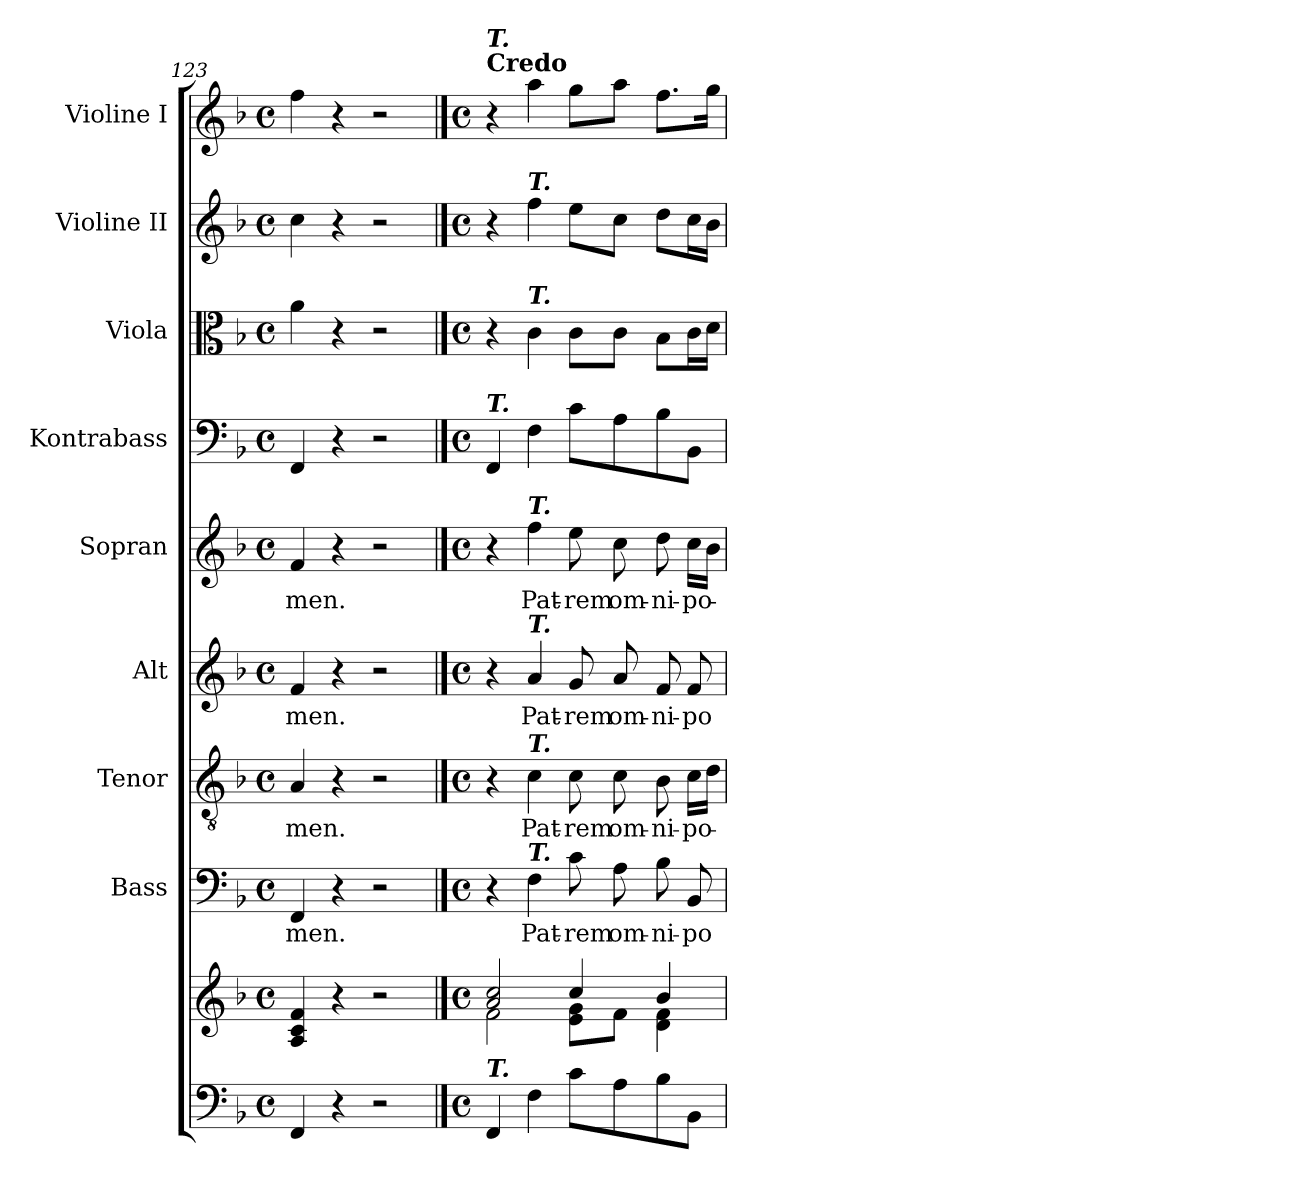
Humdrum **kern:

**kern	**kern	**kern	**text	**kern	**text	**kern	**text	**kern	**text	**kern	**kern	**kern	**kern
*part9	*part9	*part8	*part8	*part7	*part7	*part6	*part6	*part5	*part5	*part4	*part3	*part2	*part1
*staff10	*staff9	*staff8	*staff8	*staff7	*staff7	*staff6	*staff6	*staff5	*staff5	*staff4	*staff3	*staff2	*staff1
*	*	*I"Bass	*	*I"Tenor	*	*I"Alt	*	*I"Sopran	*	*I"Kontrabass	*I"Viola	*I"Violine II	*I"Violine I
*	*	*I'B.	*	*I'T.	*	*I'A.	*	*I'S.	*	*I'Kb.	*I'Vla.	*I'Vl. II	*I'Vl. I
*clefF4	*clefG2	*clefF4	*	*clefGv2	*	*clefG2	*	*clefG2	*	*clefF4	*clefC3	*clefG2	*clefG2
*	*	*	*	*	*	*	*	*	*	*ITrd7c12	*	*	*
*k[b-]	*k[b-]	*k[b-]	*	*k[b-]	*	*k[b-]	*	*k[b-]	*	*k[b-]	*k[b-]	*k[b-]	*k[b-]
*F:	*F:	*F:	*	*F:	*	*F:	*	*F:	*	*F:	*F:	*F:	*F:
*M4/4	*M4/4	*M4/4	*	*M4/4	*	*M4/4	*	*M4/4	*	*M4/4	*M4/4	*M4/4	*M4/4
*met(c)	*met(c)	*met(c)	*	*met(c)	*	*met(c)	*	*met(c)	*	*met(c)	*met(c)	*met(c)	*met(c)
=123	=123	=123	=123	=123	=123	=123	=123	=123	=123	=123	=123	=123	=123
!	!	!	!LO:LY:b	!	!LO:LY:b	!	!LO:LY:b	!	!LO:LY:b	!	!	!	!
4FF/	4A/ 4c/ 4f/	4FF/	-men.	4A/	-men.	4f/	-men.	4f/	-men.	4FFF/	4a\	4cc\	4ff\
4r	4r	4r	.	4r	.	4r	.	4r	.	4r	4r	4r	4r
2r	2r	2r	.	2r	.	2r	.	2r	.	2r	2r	2r	2r
!!LO:PB:g=z
==124	==124	==124	==124	==124	==124	==124	==124	==124	==124	==124	==124	==124	==124
*M4/4	*M4/4	*M4/4	*	*M4/4	*	*M4/4	*	*M4/4	*	*M4/4	*M4/4	*M4/4	*M4/4
*met(c)	*met(c)	*met(c)	*	*met(c)	*	*met(c)	*	*met(c)	*	*met(c)	*met(c)	*met(c)	*met(c)
*	*^	*	*	*	*	*	*	*	*	*	*	*	*
!	!	!	!	!	!	!	!	!	!	!	!	!	!	!LO:TX:a:B:t=Credo
!	!	!	!	!	!	!	!	!	!	!	!	!	!	!LO:TX:a:Bi:t=T.
!	!	!	!	!	!	!	!	!	!	!	!LO:TX:a:Bi:t=T.	!	!	!
!LO:TX:a:Bi:t=T.	!	!	!	!	!	!	!	!	!	!	!	!	!	!
4FF/	2a/ 2cc/	2f\	4r	.	4r	.	4r	.	4r	.	4FFF/	4r	4r	4r
!	!	!	!	!	!	!	!	!	!	!	!	!	!LO:TX:a:Bi:t=T.	!
!	!	!	!	!	!	!	!	!	!	!	!	!LO:TX:a:Bi:t=T.	!	!
!	!	!	!	!	!	!	!	!	!LO:TX:a:Bi:t=T.	!	!	!	!	!
!	!	!	!	!	!	!	!LO:TX:a:Bi:t=T.	!	!	!	!	!	!	!
!	!	!	!	!	!LO:TX:a:Bi:t=T.	!	!	!	!	!	!	!	!	!
!	!	!	!LO:TX:a:Bi:t=T.	!	!	!	!	!	!	!	!	!	!	!
!	!	!	!	!LO:LY:b	!	!LO:LY:b	!	!LO:LY:b	!	!LO:LY:b	!	!	!	!
4F\	.	.	4F\	Pat-	4c\	Pat-	4a/	Pat-	4ff\	Pat-	4FF\	4c\	4ff\	4aa\
!	!	!	!	!LO:LY:b	!	!LO:LY:b	!	!LO:LY:b	!	!LO:LY:b	!	!	!	!
8c\L	4cc/	8e\ 8g\L	8c\	-rem	8c\	-rem	8g/	-rem	8ee\	-rem	8C\L	8c\L	8ee\L	8gg\L
!	!	!	!	!LO:LY:b	!	!LO:LY:b	!	!LO:LY:b	!	!LO:LY:b	!	!	!	!
8A\	.	8f\J	8A\	om-	8c\	om-	8a/	om-	8cc\	om-	8AA\	8c\J	8cc\J	8aa\J
!	!	!	!	!LO:LY:b	!	!LO:LY:b	!	!LO:LY:b	!	!LO:LY:b	!	!	!	!
8B-\	4b-/	4d\ 4f\	8B-\	-ni-	8B-\	-ni-	8f/	-ni-	8dd\	-ni-	8BB-\	8B-\L	8dd\L	8.ff\L
!	!	!	!	!LO:LY:b	!	!LO:LY:b	!	!LO:LY:b	!	!LO:LY:b	!	!	!	!
8BB-\J	.	.	8BB-/	-po-	16c\LL	-po-	8f/	-po-	16cc\LL	-po-	8BBB-\J	16c\L	16cc\L	.
.	.	.	.	.	16d\JJ	.	.	.	16b-\JJ	.	.	16d\JJ	16b-\JJ	16gg\Jk
*	*v	*v	*	*	*	*	*	*	*	*	*	*	*	*
=	=	=	=	=	=	=	=	=	=	=	=	=	=
*-	*-	*-	*-	*-	*-	*-	*-	*-	*-	*-	*-	*-	*-
